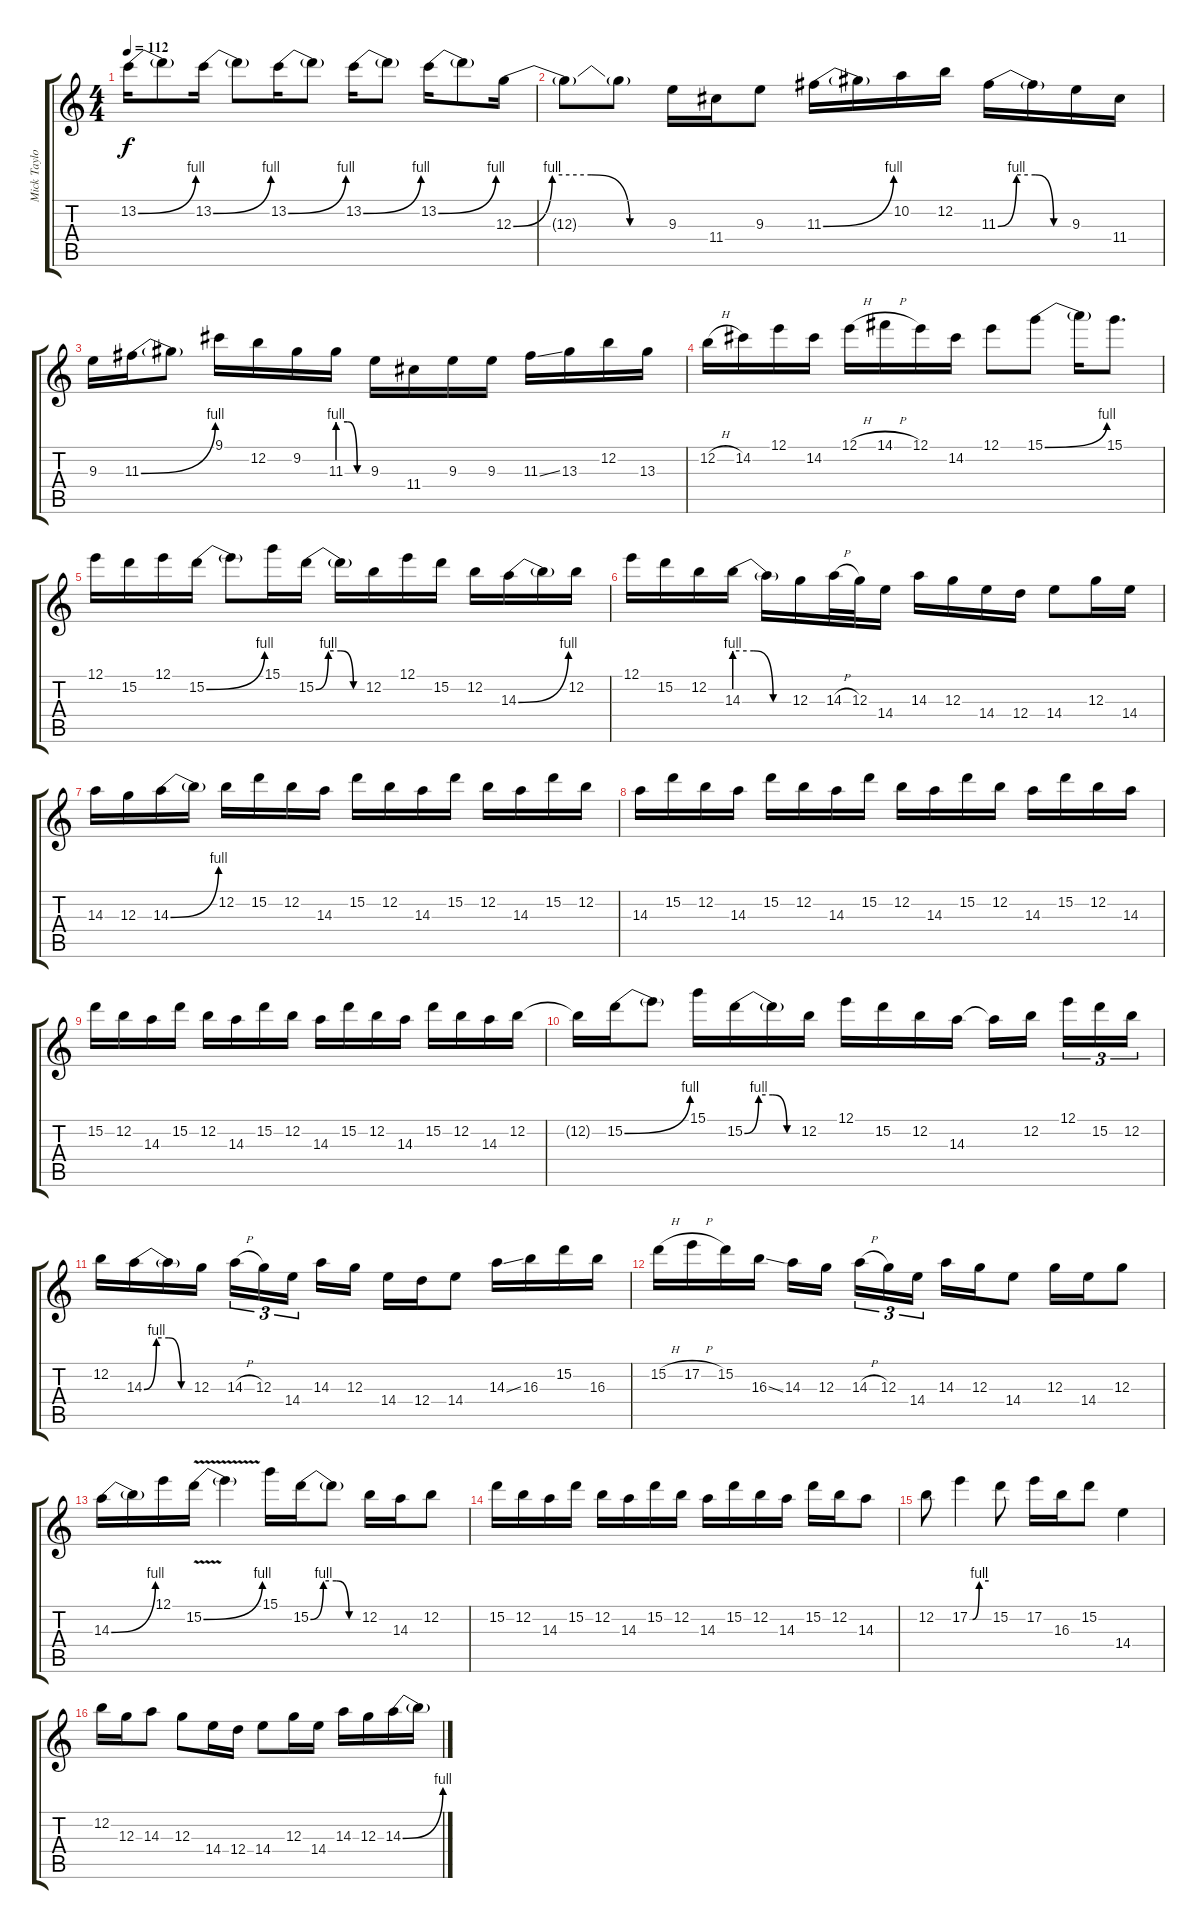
\track ("Mick Taylor" "Mick Taylo") {instrument overdrivenguitar}
\staff {score tabs}
\tuning (E4 B3 G3 D3 A2 E2) {hide}
\ts (4 4)
\tempo 112
\clef g2
\ks c
13.2{be (bend 0 0 60 4)}.16{dy f} 13.2{t}.8 13.2{be (bend 0 0 60 4)}.16 13.2{t}.8 13.2{be (bend 0 0 60 4)}.16 13.2{t}.8 13.2{be (bend 0 0 60 4)}.16 13.2{t}.8 13.2{be (bend 0 0 60 4)}.16 13.2{t}.8 12.3{be (custom 0 0 15 4 30 4 45 0 60 0)}.16 |
12.3{t}.8 12.3{t}.8 9.3.16 11.4.16 9.3.8 11.3{be (bend 0 0 60 4)}.16 11.3{t}.16 10.2.16 12.2.16 11.3{be (custom 0 0 15 4 30 4 45 0 60 0)}.16 11.3{t}.16 9.3.16 11.4.16 |
9.3.16 11.3{be (bend 0 0 60 4)}.16 11.3{t}.8 9.1.16 12.2.16 9.2.16 11.3{be (custom 0 4 20 4 40 0 60 0)}.16 9.3.16 11.4.16 9.3.16 9.3.16 11.3{ss}.16 13.3.16 12.2.16 13.3.16 |
12.2{h}.16 14.2.16 12.1.16 14.2.16 12.1{h}.16 14.1{h}.16 12.1.16 14.2.16 12.1.8 15.1{be (bend 0 0 60 4)}.8 15.1{t}.16 15.1.8{d} |
12.1.16 15.2.16 12.1.16 15.2{be (bend 0 0 60 4)}.16 15.2{t}.8 15.1.16 15.2{be (custom 0 0 15 4 30 4 45 0 60 0)}.16 15.2{t}.16 12.2.16 12.1.16 15.2.16 12.2.16 14.3{be (bend 0 0 60 4)}.16 14.3{t}.16 12.2.16 |
12.1.16 15.2.16 12.2.16 14.3{be (custom 0 4 20 4 40 0 60 0)}.16 14.3{t}.16 12.3.16 14.3{h}.32 12.3.32 14.4.16 14.3.16 12.3.16 14.4.16 12.4.16 14.4.8 12.3.16 14.4.16 |
14.3.16 12.3.16 14.3{be (bend 0 0 60 4)}.16 14.3{t}.16 12.2.16 15.2.16 12.2.16 14.3.16 15.2.16 12.2.16 14.3.16 15.2.16 12.2.16 14.3.16 15.2.16 12.2.16 |
14.3.16 15.2.16 12.2.16 14.3.16 15.2.16 12.2.16 14.3.16 15.2.16 12.2.16 14.3.16 15.2.16 12.2.16 14.3.16 15.2.16 12.2.16 14.3.16 |
15.2.16 12.2.16 14.3.16 15.2.16 12.2.16 14.3.16 15.2.16 12.2.16 14.3.16 15.2.16 12.2.16 14.3.16 15.2.16 12.2.16 14.3.16 12.2.16 |
12.2{t}.16 15.2{be (bend 0 0 60 4)}.16 15.2{t}.8 15.1.16 15.2{be (custom 0 0 15 4 30 4 45 0 60 0)}.16 15.2{t}.16 12.2.16 12.1.16 15.2.16 12.2.16 14.3.16 14.3{t}.16 12.2.16{beam splitsecondary} 12.1.16{tu (3 2)} 15.2.16{tu (3 2)} 12.2.16{tu (3 2)} |
12.2.16 14.3{be (custom 0 0 15 4 30 4 45 0 60 0)}.16 14.3{t}.16 12.3.16 14.3{h}.16{tu (3 2)} 12.3.16{tu (3 2)} 14.4.16{tu (3 2) beam splitsecondary} 14.3.16 12.3.16 14.4.16 12.4.16 14.4.8 14.3{ss}.16 16.3.16 15.2.16 16.3.16 |
15.2{h}.16 17.2{h}.16 15.2.16 16.3{ss}.16 14.3.16 12.3.16{beam splitsecondary} 14.3{h}.16{tu (3 2)} 12.3.16{tu (3 2)} 14.4.16{tu (3 2)} 14.3.16 12.3.16 14.4.8 12.3.16 14.4.16 12.3.8 |
14.3{be (bend 0 0 60 4)}.16 14.3{t}.16 12.1.16 15.2{be (bend 0 0 60 4) v}.16 15.2{t}.4 15.1.16 15.2{be (custom 0 0 15 4 30 4 45 0 60 0)}.16 15.2{t}.8 12.2.16 14.3.16 12.2.8 |
15.2.16 12.2.16 14.3.16 15.2.16 12.2.16 14.3.16 15.2.16 12.2.16 14.3.16 15.2.16 12.2.16 14.3.16 15.2.16 12.2.16 14.3.8 |
12.2.8 17.2{be (custom 0 0 9 0 30 4 60 4)}.4 15.2.8 17.2.16 16.3.16 15.2.8 14.4.4 |
12.2.16 12.3.16 14.3.8 12.3.8 14.4.16 12.4.16 14.4.8 12.3.16 14.4.16 14.3.16 12.3.16 14.3{be (bend 0 0 60 4)}.16 14.3{t}.16
